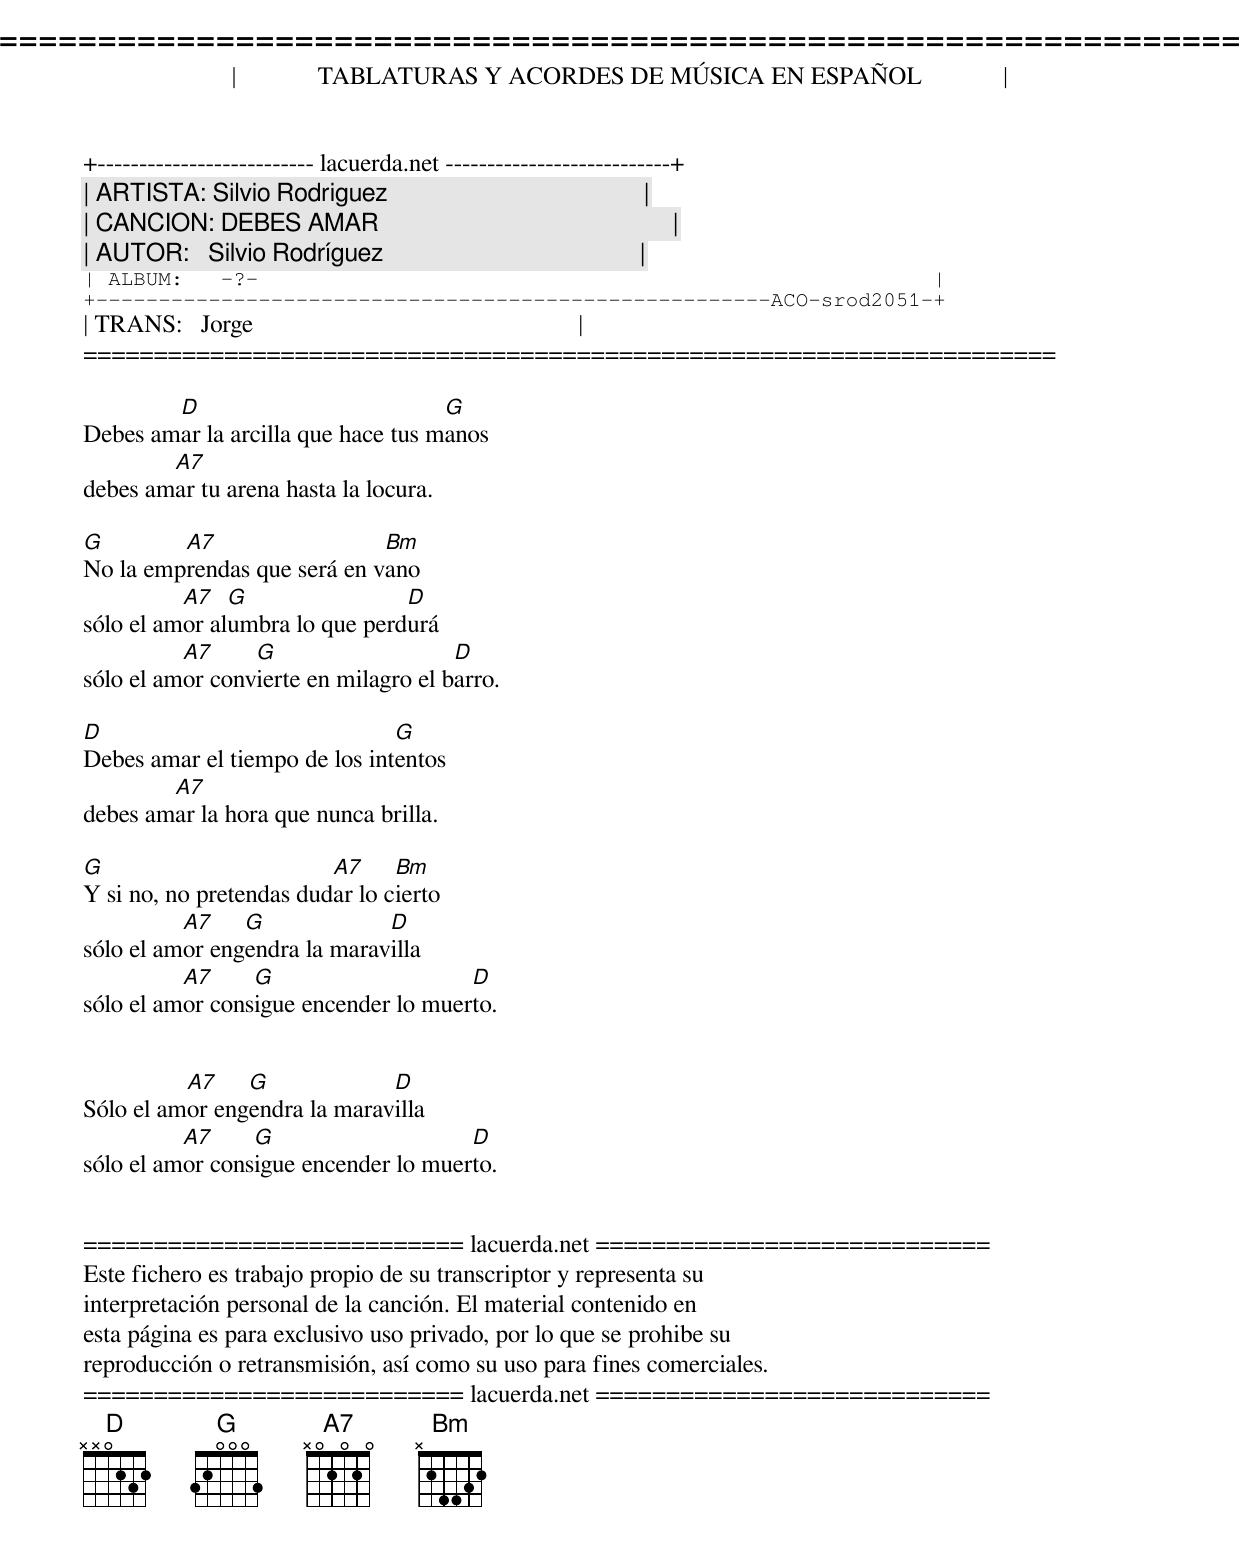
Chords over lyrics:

=====================================================================
|             TABLATURAS Y ACORDES DE MÚSICA EN ESPAÑOL             |
+-------------------------- lacuerda.net ---------------------------+
| ARTISTA: Silvio Rodriguez                                         |
| CANCION: DEBES AMAR                                               |
| AUTOR:   Silvio Rodríguez                                         |
| ALBUM:   -?-                                                      |
+------------------------------------------------------ACO-srod2051-+
| TRANS:   Jorge                                                    |
=====================================================================

        D                           G
Debes amar la arcilla que hace tus manos
        A7
debes amar tu arena hasta la locura.

G        A7                  Bm
No la emprendas que será en vano
          A7   G                D
sólo el amor alumbra lo que perdurá
          A7     G                    D
sólo el amor convierte en milagro el barro.

D                              G
Debes amar el tiempo de los intentos
        A7
debes amar la hora que nunca brilla.

G                        A7     Bm
Y si no, no pretendas dudar lo cierto
          A7    G             D
sólo el amor engendra la maravilla
          A7     G                    D
sólo el amor consigue encender lo muerto.


          A7    G             D
Sólo el amor engendra la maravilla
          A7     G                    D
sólo el amor consigue encender lo muerto.


=========================== lacuerda.net ============================
Este fichero es trabajo propio de su transcriptor y representa su
interpretación personal de la canción. El material contenido en
esta página es para exclusivo uso privado, por lo que se prohibe su
reproducción o retransmisión, así como su uso para fines comerciales.
=========================== lacuerda.net ============================
